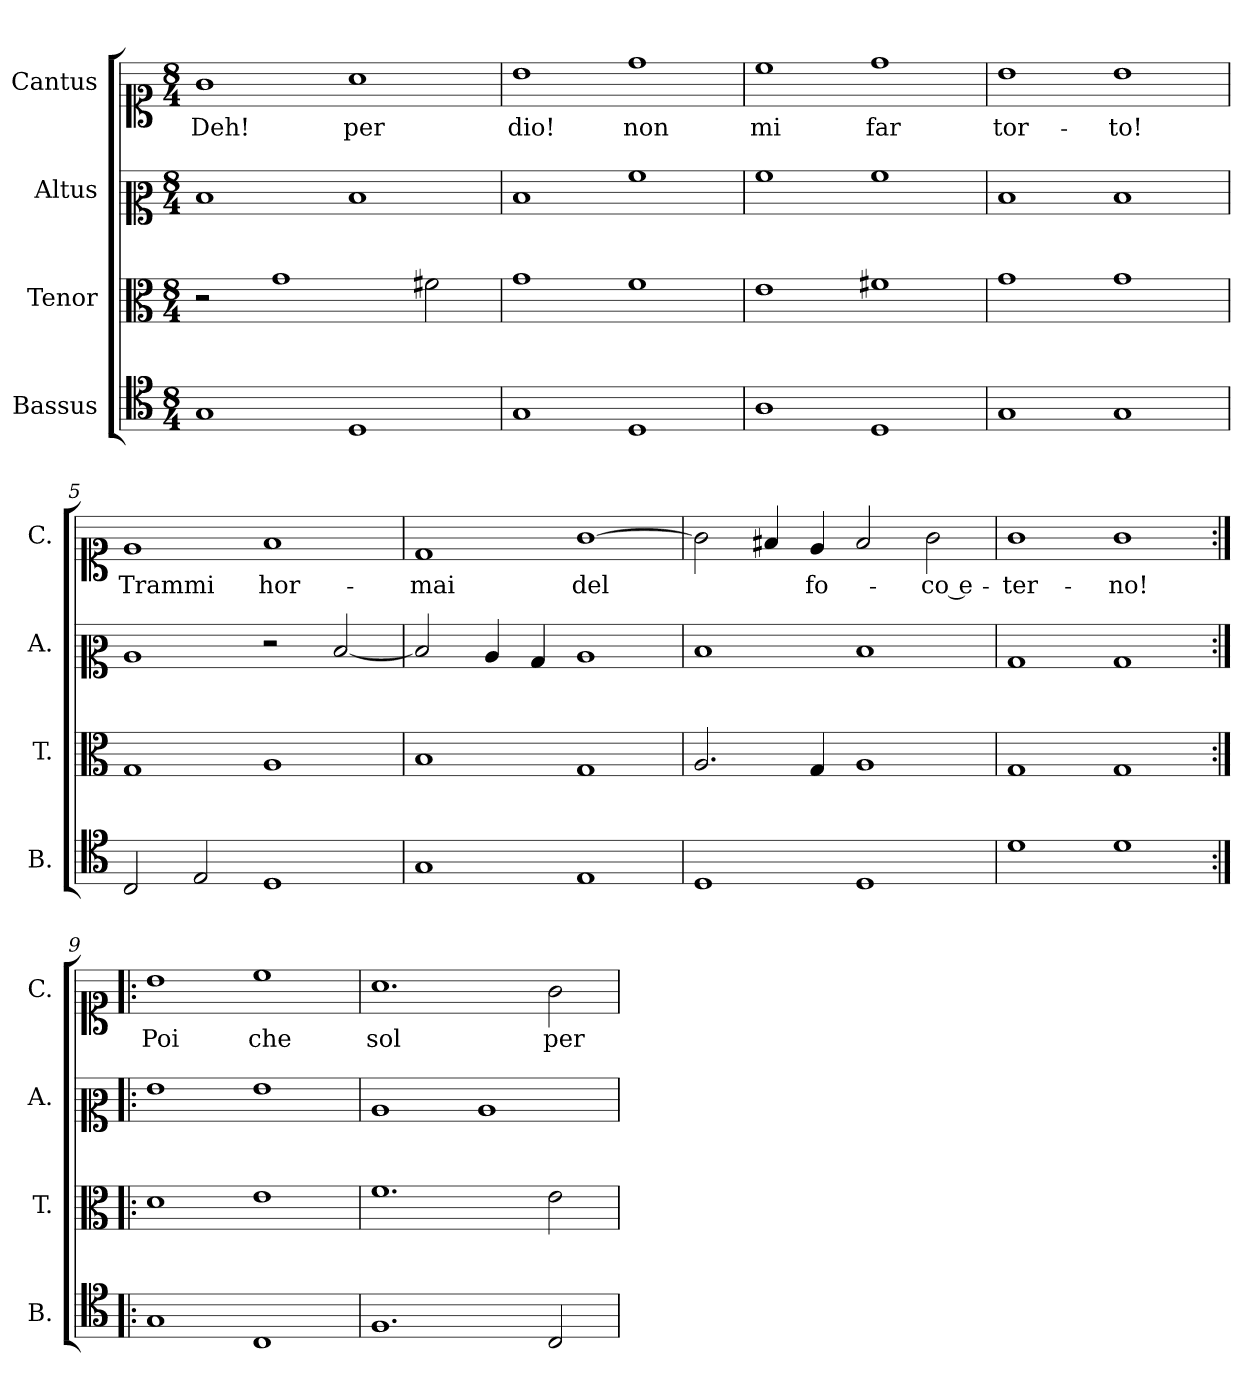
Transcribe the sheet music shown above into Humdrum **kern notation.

**kern	**kern	**kern	**kern	**text
*part4	*part3	*part2	*part1	*part1
*staff4	*staff3	*staff2	*staff1	*staff1
*I"Bassus	*I"Tenor	*I"Altus	*I"Cantus	*
*I'B.	*I'T.	*I'A.	*I'C.	*
*clefC4	*clefC3	*clefC2	*clefC1	*
*k[]	*k[]	*k[]	*k[]	*
*M8/4	*M8/4	*M8/4	*M8/4	*
=1	=1	=1	=1	=1
!	!	!	!	!LO:LY:b
1G	2r	1d	1g	Deh!
.	1g	.	.	.
!	!	!	!	!LO:LY:b
1D	.	1d	1a	per
.	2f#X\	.	.	.
=2	=2	=2	=2	=2
!	!	!	!	!LO:LY:b
1G	1g	1d	1b	dio!
!	!	!	!	!LO:LY:b
1D	1f	1a	1dd	non
=3	=3	=3	=3	=3
!	!	!	!	!LO:LY:b
1A	1e	1a	1cc	mi
!	!	!	!	!LO:LY:b
1D	1f#X	1a	1dd	far
=4	=4	=4	=4	=4
!	!	!	!	!LO:LY:b
1G	1g	1d	1b	tor-
!	!	!	!	!LO:LY:b
1G	1g	1d	1b	-to!
=5	=5	=5	=5	=5
!	!	!	!	!LO:LY:b
2C/	1G	1c	1e	Trammi
2E/	.	.	.	.
!	!	!	!	!LO:LY:b
1D	1A	2r	1f	hor-
.	.	[2d/	.	.
=6	=6	=6	=6	=6
!	!	!	!	!LO:LY:b
1G	1B	2d/]	1d	-mai
.	.	4c/	.	.
.	.	4B/	.	.
!	!	!	!	!LO:LY:b
1E	1G	1c	[1g	-del
!!LO:LB:g=z
=7	=7	=7	=7	=7
1D	2.A/	1d	2g\]	.
.	.	.	4f#X/	.
!	!	!	!	!LO:LY:b
.	4G/	.	4e/	fo-
1D	1A	1d	2f#/	.
!	!	!	!	!LO:LY:b
.	.	.	2g\	-co e-
=8	=8	=8	=8	=8
!	!	!	!	!LO:LY:b
1d	1G	1B	1g	-ter-
!	!	!	!	!LO:LY:b
1d	1G	1B	1g	-no!
=9:|!|:	=9:|!|:	=9:|!|:	=9:|!|:	=9:|!|:
!	!	!	!	!LO:LY:b
1G	1d	1g	1b	Poi
!	!	!	!	!LO:LY:b
1C	1e	1g	1cc	che
=10	=10	=10	=10	=10
!	!	!	!	!LO:LY:b
1.F	1.f	1c	1.a	sol
.	.	1c	.	.
!	!	!	!	!LO:LY:b
2C/	2e\	.	2g\	per
=	=	=	=	=
*-	*-	*-	*-	*-
